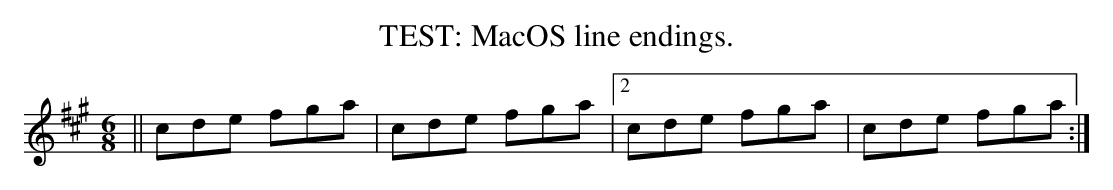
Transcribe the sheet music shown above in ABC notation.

X:1
T: TEST: MacOS line endings.
M: 6/8
L: 1/8
K: A
|| cde fga | cde fga |2 cde fga | cde fga :|
